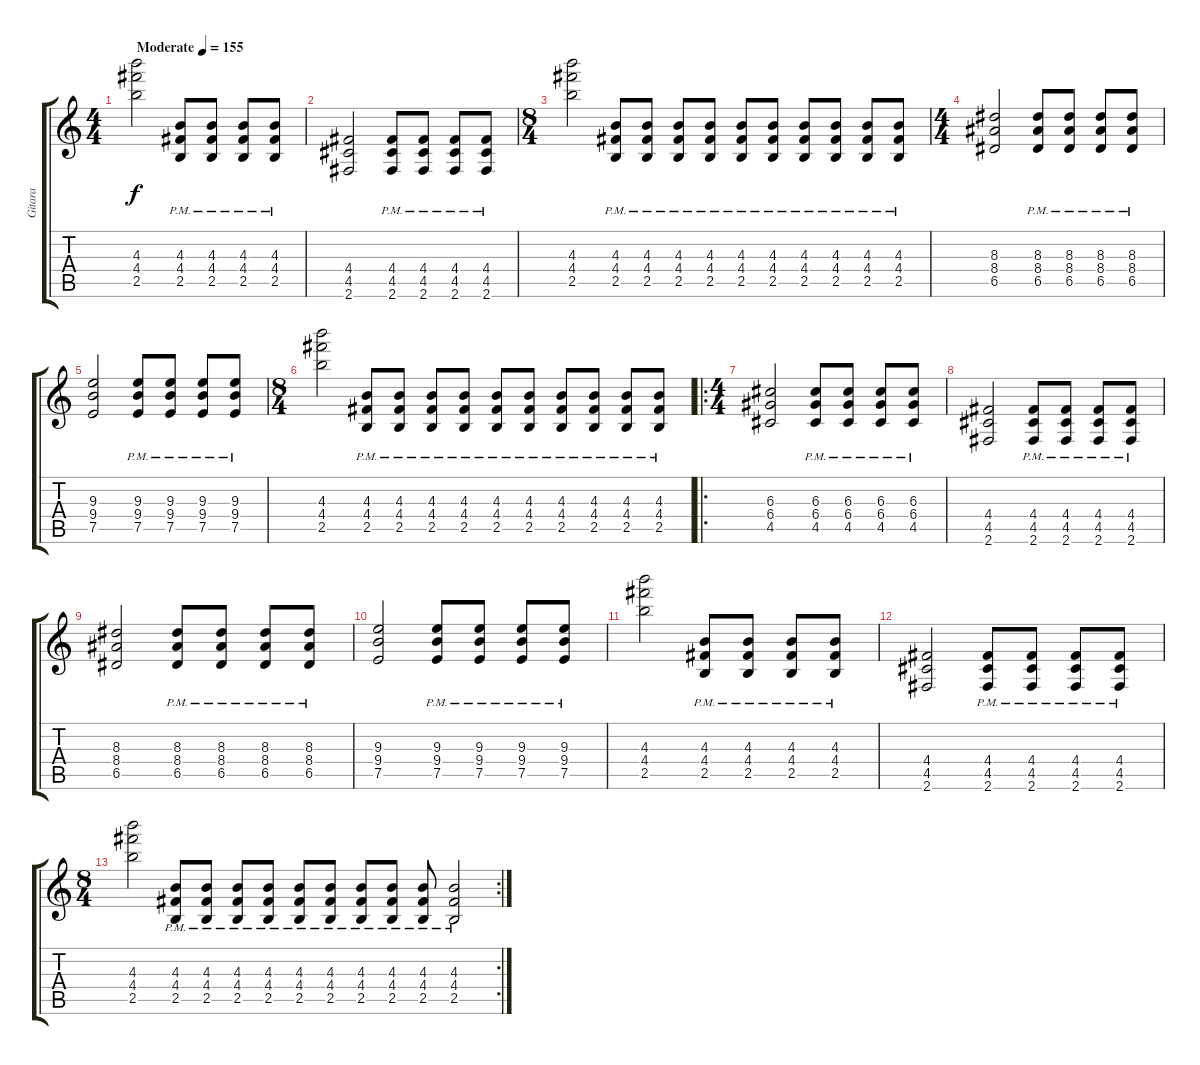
\track ("Gitara" "Gitara") {instrument overdrivenguitar}
\staff {score tabs}
\tuning (E4 B3 G3 D3 A2 E2) {hide}
\ts (4 4)
\tempo (155 "Moderate")
\clef g2
\ks c
(4.3 4.4 2.5).2{ot 15mb dy f instrument overdrivenguitar} (4.3{pm} 4.4{pm} 2.5{pm}).8 (4.3{pm} 4.4{pm} 2.5{pm}).8 (4.3{pm} 4.4{pm} 2.5{pm}).8 (4.3{pm} 4.4{pm} 2.5{pm}).8 |
(4.4 4.5 2.6).2 (4.4{pm} 4.5{pm} 2.6{pm}).8 (4.4{pm} 4.5{pm} 2.6{pm}).8 (4.4{pm} 4.5{pm} 2.6{pm}).8 (4.4{pm} 4.5{pm} 2.6{pm}).8 |
\ts (8 4)
(4.3 4.4 2.5).2{ot 15mb} (4.3{pm} 4.4{pm} 2.5{pm}).8 (4.3{pm} 4.4{pm} 2.5{pm}).8 (4.3{pm} 4.4{pm} 2.5{pm}).8 (4.3{pm} 4.4{pm} 2.5{pm}).8 (4.3{pm} 4.4{pm} 2.5{pm}).8 (4.3{pm} 4.4{pm} 2.5{pm}).8 (4.3{pm} 4.4{pm} 2.5{pm}).8 (4.3{pm} 4.4{pm} 2.5{pm}).8 (4.3{pm} 4.4{pm} 2.5{pm}).8 (4.3{pm} 4.4{pm} 2.5{pm}).8 |
\ts (4 4)
(8.3 8.4 6.5).2 (8.3{pm} 8.4{pm} 6.5{pm}).8 (8.3{pm} 8.4{pm} 6.5{pm}).8 (8.3{pm} 8.4{pm} 6.5{pm}).8 (8.3{pm} 8.4{pm} 6.5{pm}).8 |
(9.3 9.4 7.5).2 (9.3{pm} 9.4{pm} 7.5{pm}).8 (9.3{pm} 9.4{pm} 7.5{pm}).8 (9.3{pm} 9.4{pm} 7.5{pm}).8 (9.3{pm} 9.4{pm} 7.5{pm}).8 |
\ts (8 4)
(4.3 4.4 2.5).2{ot 15mb} (4.3{pm} 4.4{pm} 2.5{pm}).8 (4.3{pm} 4.4{pm} 2.5{pm}).8 (4.3{pm} 4.4{pm} 2.5{pm}).8 (4.3{pm} 4.4{pm} 2.5{pm}).8 (4.3{pm} 4.4{pm} 2.5{pm}).8 (4.3{pm} 4.4{pm} 2.5{pm}).8 (4.3{pm} 4.4{pm} 2.5{pm}).8 (4.3{pm} 4.4{pm} 2.5{pm}).8 (4.3{pm} 4.4{pm} 2.5{pm}).8 (4.3{pm} 4.4{pm} 2.5{pm}).8 |
\ro
\ts (4 4)
(6.3 6.4 4.5).2 (6.3{pm} 6.4{pm} 4.5{pm}).8 (6.3{pm} 6.4{pm} 4.5{pm}).8 (6.3{pm} 6.4{pm} 4.5{pm}).8 (6.3{pm} 6.4{pm} 4.5{pm}).8 |
(4.4 4.5 2.6).2 (4.4{pm} 4.5{pm} 2.6{pm}).8 (4.4{pm} 4.5{pm} 2.6{pm}).8 (4.4{pm} 4.5{pm} 2.6{pm}).8 (4.4{pm} 4.5{pm} 2.6{pm}).8 |
(8.3 8.4 6.5).2 (8.3{pm} 8.4{pm} 6.5{pm}).8 (8.3{pm} 8.4{pm} 6.5{pm}).8 (8.3{pm} 8.4{pm} 6.5{pm}).8 (8.3{pm} 8.4{pm} 6.5{pm}).8 |
(9.3 9.4 7.5).2 (9.3{pm} 9.4{pm} 7.5{pm}).8 (9.3{pm} 9.4{pm} 7.5{pm}).8 (9.3{pm} 9.4{pm} 7.5{pm}).8 (9.3{pm} 9.4{pm} 7.5{pm}).8 |
(4.3 4.4 2.5).2{ot 15mb} (4.3{pm} 4.4{pm} 2.5{pm}).8 (4.3{pm} 4.4{pm} 2.5{pm}).8 (4.3{pm} 4.4{pm} 2.5{pm}).8 (4.3{pm} 4.4{pm} 2.5{pm}).8 |
(4.4 4.5 2.6).2 (4.4{pm} 4.5{pm} 2.6{pm}).8 (4.4{pm} 4.5{pm} 2.6{pm}).8 (4.4{pm} 4.5{pm} 2.6{pm}).8 (4.4{pm} 4.5{pm} 2.6{pm}).8 |
\rc 2
\ts (8 4)
(4.3 4.4 2.5).2{ot 15mb} (4.3{pm} 4.4{pm} 2.5{pm}).8 (4.3{pm} 4.4{pm} 2.5{pm}).8 (4.3{pm} 4.4{pm} 2.5{pm}).8 (4.3{pm} 4.4{pm} 2.5{pm}).8 (4.3{pm} 4.4{pm} 2.5{pm}).8 (4.3{pm} 4.4{pm} 2.5{pm}).8 (4.3{pm} 4.4{pm} 2.5{pm}).8 (4.3{pm} 4.4{pm} 2.5{pm}).8 (4.3{pm} 4.4{pm} 2.5{pm}).8 (4.3{pm} 4.4{pm} 2.5{pm}).2
